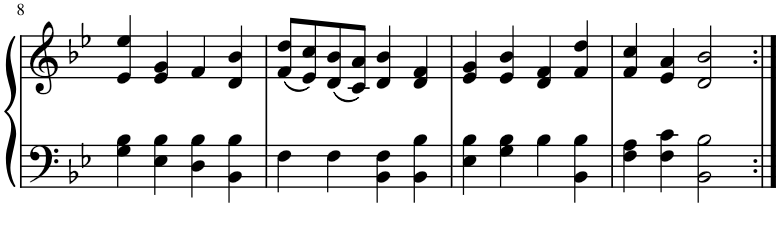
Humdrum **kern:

**kern	**kern
*part1	*part1
*staff2	*staff1
*I"Piano	*
*I'Pno.	*
!!LO:PB:g=z
*clefF4	*clefG2
*k[b-e-]	*k[b-e-]
*M4/4	*M4/4
=8	=8
4G\ 4B-\	4e-/ 4ee-/
4E-\ 4B-\	4e-/ 4g/
4D\ 4B-\	4f/
4BB-\ 4B-\	4d/ 4b-/
=9	=9
4F\	(8f/ 8dd/L
.	8e-/ 8cc/)
4F\	(8d/ 8b-/
.	8c/ 8a/J)
4BB-\ 4F\	4d/ 4b-/
4BB-\ 4B-\	4d/ 4f/
=10	=10
4E-\ 4B-\	4e-/ 4g/
4G\ 4B-\	4e-/ 4b-/
4B-\	4d/ 4f/
4BB-\ 4B-\	4f/ 4dd/
=11	=11
4F\ 4A\	4f/ 4cc/
4F\ 4c\	4e-/ 4a/
2BB-\ 2B-\	2d/ 2b-/
=:|!	=:|!
*-	*-
